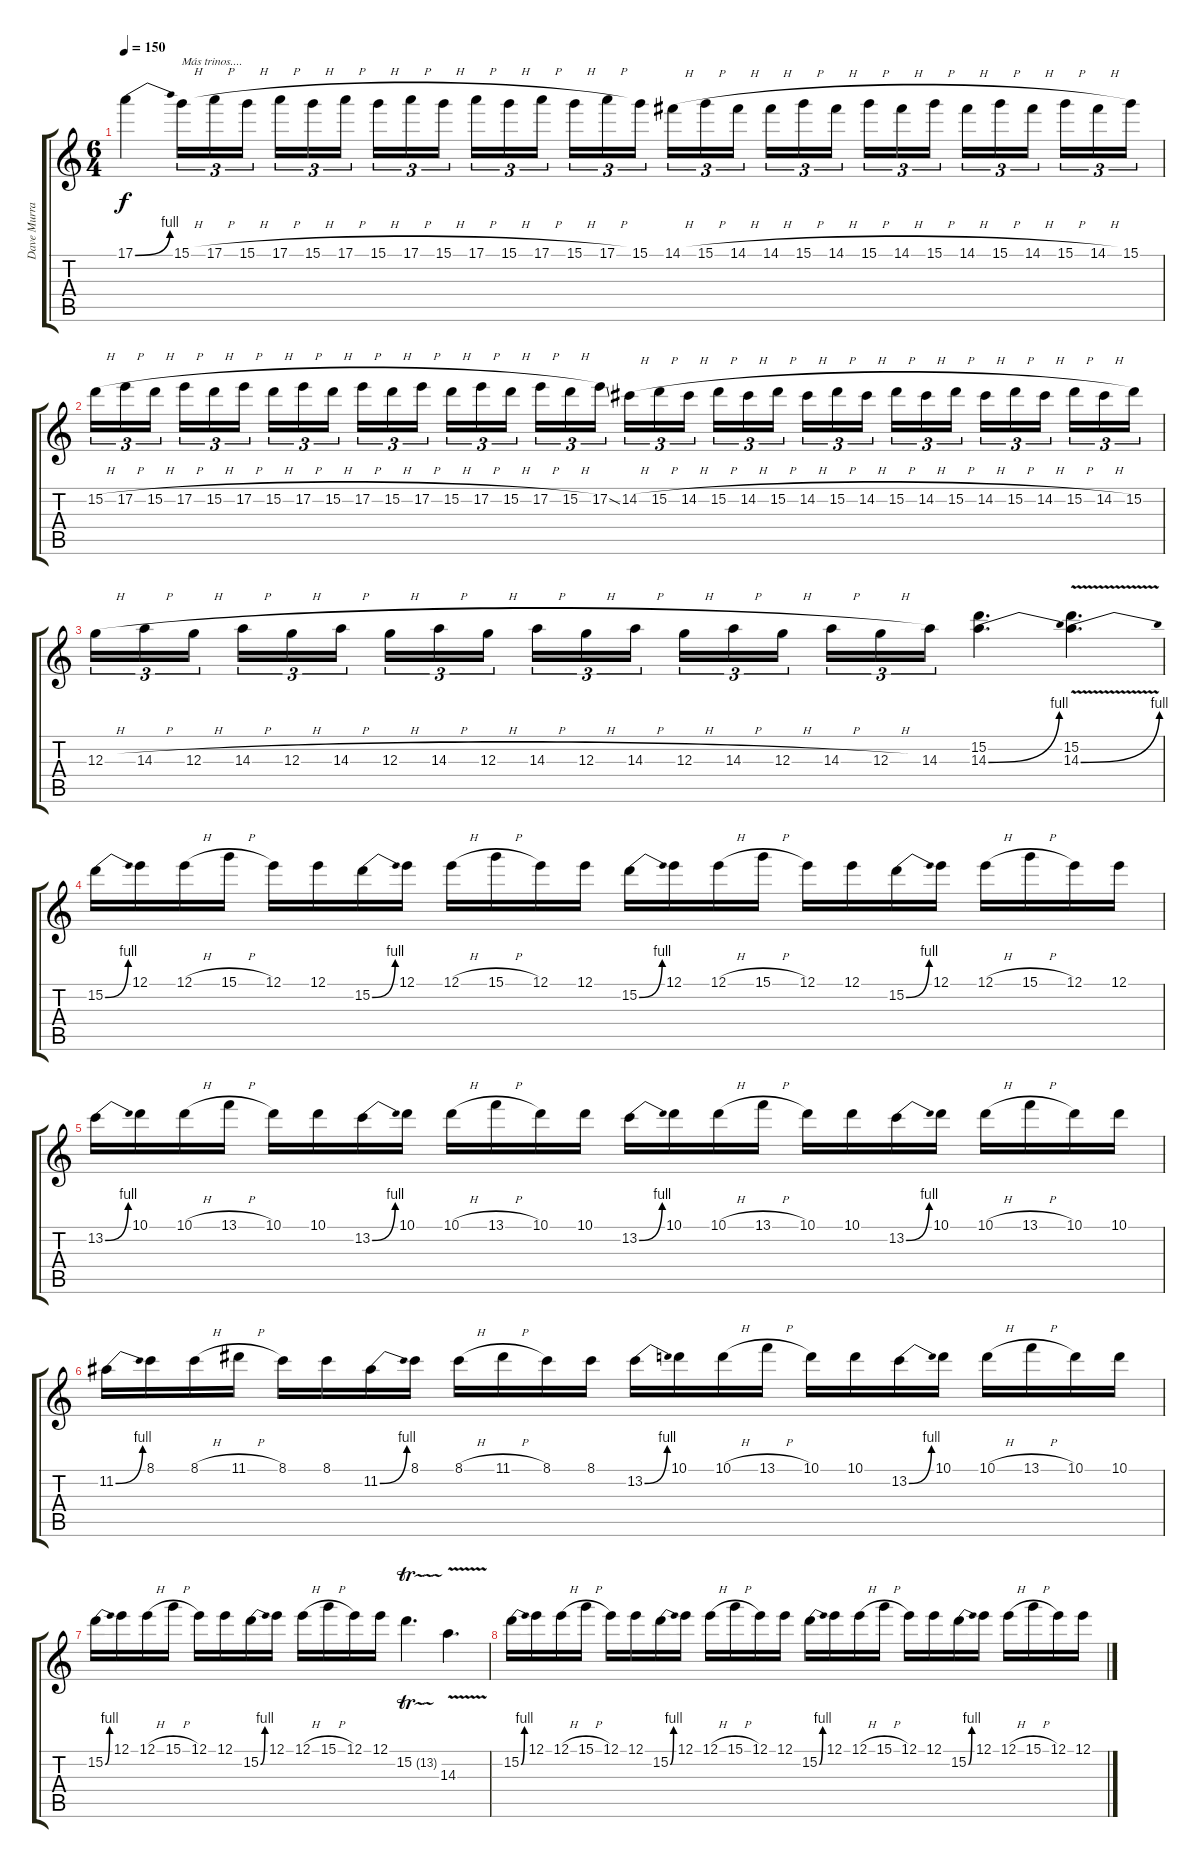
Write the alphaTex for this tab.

\track ("Dave Murray" "Dave Murra") {instrument distortionguitar}
\staff {score tabs}
\tuning (E4 B3 G3 D3 A2 E2) {hide}
\ts (6 4)
\tempo 150
\clef g2
\ks c
17.1{be (bend 0 0 60 4)}.4{dy f} 15.1{h}.16{tu (3 2) txt "Más trinos...."} 17.1{h}.16{tu (3 2)} 15.1{h}.16{tu (3 2) beam splitsecondary} 17.1{h}.16{tu (3 2)} 15.1{h}.16{tu (3 2)} 17.1{h}.16{tu (3 2) beam splitsecondary} 15.1{h}.16{tu (3 2)} 17.1{h}.16{tu (3 2)} 15.1{h}.16{tu (3 2) beam splitsecondary} 17.1{h}.16{tu (3 2)} 15.1{h}.16{tu (3 2)} 17.1{h}.16{tu (3 2)} 15.1{h}.16{tu (3 2)} 17.1{h}.16{tu (3 2)} 15.1.16{tu (3 2) beam splitsecondary} 14.1{h}.16{tu (3 2)} 15.1{h}.16{tu (3 2)} 14.1{h}.16{tu (3 2) beam splitsecondary} 14.1{h}.16{tu (3 2)} 15.1{h}.16{tu (3 2)} 14.1{h}.16{tu (3 2) beam splitsecondary} 15.1{h}.16{tu (3 2)} 14.1{h}.16{tu (3 2)} 15.1{h}.16{tu (3 2) beam splitsecondary} 14.1{h}.16{tu (3 2)} 15.1{h}.16{tu (3 2)} 14.1{h}.16{tu (3 2) beam splitsecondary} 15.1{h}.16{tu (3 2)} 14.1{h}.16{tu (3 2)} 15.1.16{tu (3 2)} |
15.2{h}.16{tu (3 2)} 17.2{h}.16{tu (3 2)} 15.2{h}.16{tu (3 2) beam splitsecondary} 17.2{h}.16{tu (3 2)} 15.2{h}.16{tu (3 2)} 17.2{h}.16{tu (3 2) beam splitsecondary} 15.2{h}.16{tu (3 2)} 17.2{h}.16{tu (3 2)} 15.2{h}.16{tu (3 2) beam splitsecondary} 17.2{h}.16{tu (3 2)} 15.2{h}.16{tu (3 2)} 17.2{h}.16{tu (3 2) beam splitsecondary} 15.2{h}.16{tu (3 2)} 17.2{h}.16{tu (3 2)} 15.2{h}.16{tu (3 2) beam splitsecondary} 17.2{h}.16{tu (3 2)} 15.2{h}.16{tu (3 2)} 17.2{ss}.16{tu (3 2)} 14.2{h}.16{tu (3 2)} 15.2{h}.16{tu (3 2)} 14.2{h}.16{tu (3 2) beam splitsecondary} 15.2{h}.16{tu (3 2)} 14.2{h}.16{tu (3 2)} 15.2{h}.16{tu (3 2) beam splitsecondary} 14.2{h}.16{tu (3 2)} 15.2{h}.16{tu (3 2)} 14.2{h}.16{tu (3 2) beam splitsecondary} 15.2{h}.16{tu (3 2)} 14.2{h}.16{tu (3 2)} 15.2{h}.16{tu (3 2) beam splitsecondary} 14.2{h}.16{tu (3 2)} 15.2{h}.16{tu (3 2)} 14.2{h}.16{tu (3 2) beam splitsecondary} 15.2{h}.16{tu (3 2)} 14.2{h}.16{tu (3 2)} 15.2.16{tu (3 2)} |
12.3{h}.16{tu (3 2)} 14.3{h}.16{tu (3 2)} 12.3{h}.16{tu (3 2) beam splitsecondary} 14.3{h}.16{tu (3 2)} 12.3{h}.16{tu (3 2)} 14.3{h}.16{tu (3 2) beam splitsecondary} 12.3{h}.16{tu (3 2)} 14.3{h}.16{tu (3 2)} 12.3{h}.16{tu (3 2) beam splitsecondary} 14.3{h}.16{tu (3 2)} 12.3{h}.16{tu (3 2)} 14.3{h}.16{tu (3 2) beam splitsecondary} 12.3{h}.16{tu (3 2)} 14.3{h}.16{tu (3 2)} 12.3{h}.16{tu (3 2) beam splitsecondary} 14.3{h}.16{tu (3 2)} 12.3{h}.16{tu (3 2)} 14.3.16{tu (3 2)} (15.2 14.3{be (bend 0 0 60 4)}).4{d} (15.2{v} 14.3{be (bend 0 0 60 4)}).4{d} |
15.2{be (bend 0 0 60 4)}.16 12.1.16 12.1{h}.16 15.1{h}.16 12.1.16 12.1.16 15.2{be (bend 0 0 60 4)}.16 12.1.16 12.1{h}.16 15.1{h}.16 12.1.16 12.1.16 15.2{be (bend 0 0 60 4)}.16 12.1.16 12.1{h}.16 15.1{h}.16 12.1.16 12.1.16 15.2{be (bend 0 0 60 4)}.16 12.1.16 12.1{h}.16 15.1{h}.16 12.1.16 12.1.16 |
13.2{be (bend 0 0 60 4)}.16 10.1.16 10.1{h}.16 13.1{h}.16 10.1.16 10.1.16 13.2{be (bend 0 0 60 4)}.16 10.1.16 10.1{h}.16 13.1{h}.16 10.1.16 10.1.16 13.2{be (bend 0 0 60 4)}.16 10.1.16 10.1{h}.16 13.1{h}.16 10.1.16 10.1.16 13.2{be (bend 0 0 60 4)}.16 10.1.16 10.1{h}.16 13.1{h}.16 10.1.16 10.1.16 |
11.2{be (bend 0 0 60 4)}.16 8.1.16 8.1{h}.16 11.1{h}.16 8.1.16 8.1.16 11.2{be (bend 0 0 60 4)}.16 8.1.16 8.1{h}.16 11.1{h}.16 8.1.16 8.1.16 13.2{be (bend 0 0 60 4)}.16 10.1.16 10.1{h}.16 13.1{h}.16 10.1.16 10.1.16 13.2{be (bend 0 0 60 4)}.16 10.1.16 10.1{h}.16 13.1{h}.16 10.1.16 10.1.16 |
15.2{be (bend 0 0 60 4)}.16 12.1.16 12.1{h}.16 15.1{h}.16 12.1.16 12.1.16 15.2{be (bend 0 0 60 4)}.16 12.1.16 12.1{h}.16 15.1{h}.16 12.1.16 12.1.16 15.2{tr (13 16)}.4{d} 14.3{v}.4{d} |
15.2{be (bend 0 0 60 4)}.16 12.1.16 12.1{h}.16 15.1{h}.16 12.1.16 12.1.16 15.2{be (bend 0 0 60 4)}.16 12.1.16 12.1{h}.16 15.1{h}.16 12.1.16 12.1.16 15.2{be (bend 0 0 60 4)}.16 12.1.16 12.1{h}.16 15.1{h}.16 12.1.16 12.1.16 15.2{be (bend 0 0 60 4)}.16 12.1.16 12.1{h}.16 15.1{h}.16 12.1.16 12.1.16
